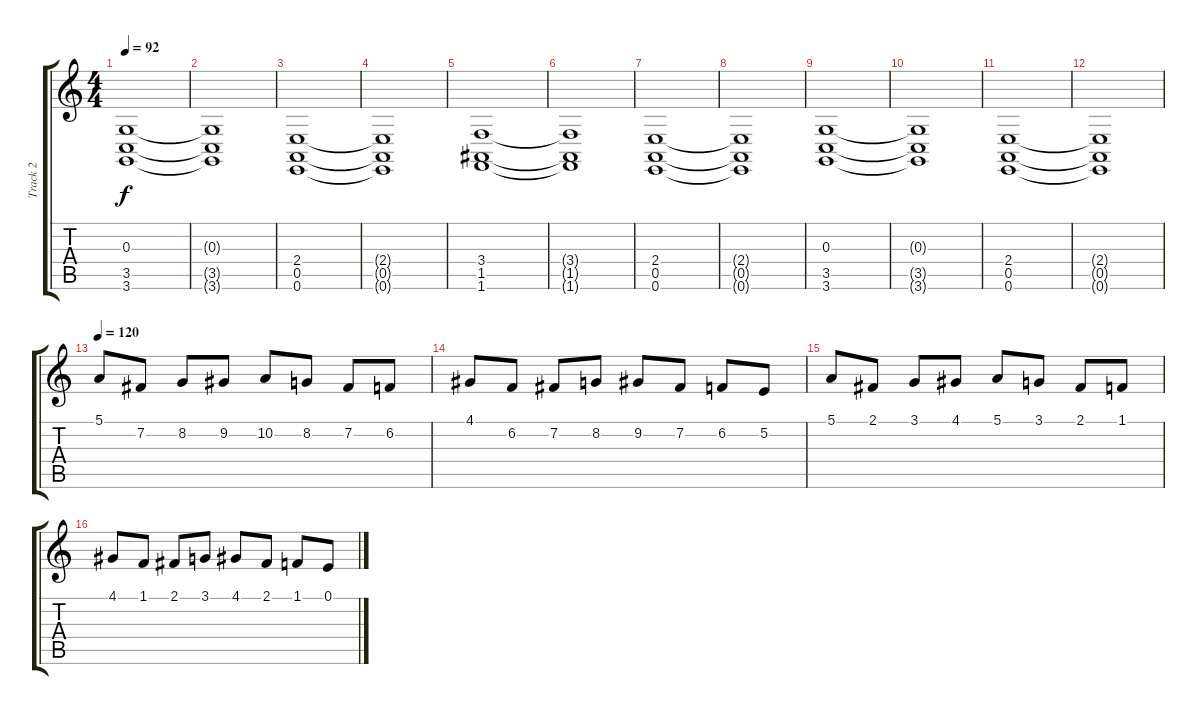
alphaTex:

\track ("Track 2" "Track 2") {instrument acousticgrandpiano}
\staff {score tabs}
\tuning (E4 B3 G3 D3 A2 E2) {hide}
\ts (4 4)
\tempo 92
\clef g2
\ks c
(0.3 3.5 3.6).1{dy f} |
(0.3{t} 3.5{t} 3.6{t}).1 |
(2.4 0.5 0.6).1 |
(2.4{t} 0.5{t} 0.6{t}).1 |
(3.4 1.5 1.6).1{volume 13} |
(3.4{t} 1.5{t} 1.6{t}).1 |
(2.4 0.5 0.6).1 |
(2.4{t} 0.5{t} 0.6{t}).1 |
(0.3 3.5 3.6).1 |
(0.3{t} 3.5{t} 3.6{t}).1 |
(2.4 0.5 0.6).1 |
(2.4{t} 0.5{t} 0.6{t}).1 |
\tempo 120
5.1.8{volume 13} 7.2.8 8.2.8 9.2.8 10.2.8 8.2.8 7.2.8 6.2.8 |
4.1.8 6.2.8 7.2.8 8.2.8 9.2.8 7.2.8 6.2.8 5.2.8 |
5.1.8 2.1.8 3.1.8 4.1.8 5.1.8 3.1.8 2.1.8 1.1.8 |
4.1.8 1.1.8 2.1.8 3.1.8 4.1.8 2.1.8 1.1.8 0.1.8
